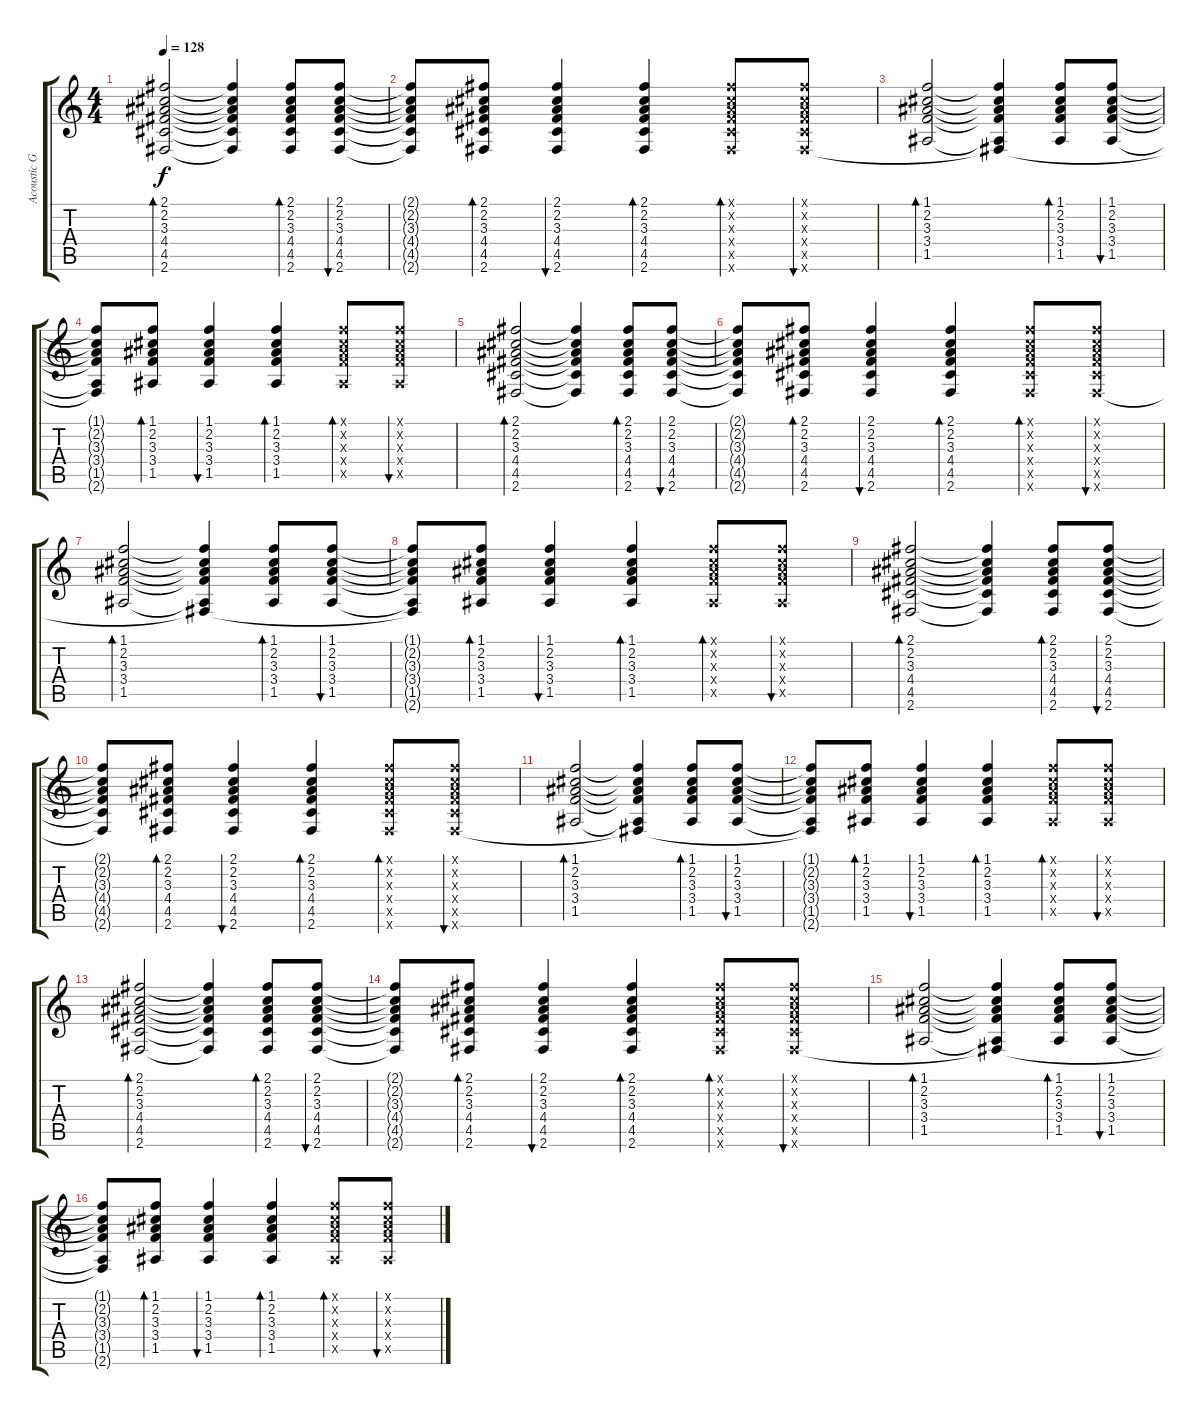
\track ("Acoustic Guitar 2" "Acoustic G") {instrument acousticguitarsteel}
\staff {score tabs}
\tuning (E4 B3 G3 D3 A2 E2) {hide}
\ts (4 4)
\tempo 128
\clef g2
\ks c
(2.1 2.2 3.3 4.4 4.5 2.6).2{bd 60 dy f} (2.1{t} 2.2{t} 3.3{t} 4.4{t} 4.5{t} 2.6{t}).4 (2.1 2.2 3.3 4.4 4.5 2.6).8{bd 60} (2.1 2.2 3.3 4.4 4.5 2.6).8{bu 60} |
(2.1{t} 2.2{t} 3.3{t} 4.4{t} 4.5{t} 2.6{t}).8 (2.1 2.2 3.3 4.4 4.5 2.6).8{bd 60} (2.1 2.2 3.3 4.4 4.5 2.6).4{bu 60} (2.1 2.2 3.3 4.4 4.5 2.6).4{bd 60} (2.1{x} 2.2{x} 3.3{x} 4.4{x} 4.5{x} 2.6{x}).8{bd 60} (2.1{x} 2.2{x} 3.3{x} 4.4{x} 4.5{x} 2.6{x}).8{bu 60} |
(1.1 2.2 3.3 3.4 1.5).2{bd 60} (1.1{t} 2.2{t} 3.3{t} 3.4{t} 1.5{t} 2.6{t}).4 (1.1 2.2 3.3 3.4 1.5).8{bd 60} (1.1 2.2 3.3 3.4 1.5).8{bu 60} |
(1.1{t} 2.2{t} 3.3{t} 3.4{t} 1.5{t} 2.6{t}).8 (1.1 2.2 3.3 3.4 1.5).8{bd 60} (1.1 2.2 3.3 3.4 1.5).4{bu 60} (1.1 2.2 3.3 3.4 1.5).4{bd 60} (1.1{x} 2.2{x} 3.3{x} 3.4{x} 1.5{x}).8{bd 60} (1.1{x} 2.2{x} 3.3{x} 3.4{x} 1.5{x}).8{bu 60} |
(2.1 2.2 3.3 4.4 4.5 2.6).2{bd 60} (2.1{t} 2.2{t} 3.3{t} 4.4{t} 4.5{t} 2.6{t}).4 (2.1 2.2 3.3 4.4 4.5 2.6).8{bd 60} (2.1 2.2 3.3 4.4 4.5 2.6).8{bu 60} |
(2.1{t} 2.2{t} 3.3{t} 4.4{t} 4.5{t} 2.6{t}).8 (2.1 2.2 3.3 4.4 4.5 2.6).8{bd 60} (2.1 2.2 3.3 4.4 4.5 2.6).4{bu 60} (2.1 2.2 3.3 4.4 4.5 2.6).4{bd 60} (2.1{x} 2.2{x} 3.3{x} 4.4{x} 4.5{x} 2.6{x}).8{bd 60} (2.1{x} 2.2{x} 3.3{x} 4.4{x} 4.5{x} 2.6{x}).8{bu 60} |
(1.1 2.2 3.3 3.4 1.5).2{bd 60} (1.1{t} 2.2{t} 3.3{t} 3.4{t} 1.5{t} 2.6{t}).4 (1.1 2.2 3.3 3.4 1.5).8{bd 60} (1.1 2.2 3.3 3.4 1.5).8{bu 60} |
(1.1{t} 2.2{t} 3.3{t} 3.4{t} 1.5{t} 2.6{t}).8 (1.1 2.2 3.3 3.4 1.5).8{bd 60} (1.1 2.2 3.3 3.4 1.5).4{bu 60} (1.1 2.2 3.3 3.4 1.5).4{bd 60} (1.1{x} 2.2{x} 3.3{x} 3.4{x} 1.5{x}).8{bd 60} (1.1{x} 2.2{x} 3.3{x} 3.4{x} 1.5{x}).8{bu 60} |
(2.1 2.2 3.3 4.4 4.5 2.6).2{bd 60} (2.1{t} 2.2{t} 3.3{t} 4.4{t} 4.5{t} 2.6{t}).4 (2.1 2.2 3.3 4.4 4.5 2.6).8{bd 60} (2.1 2.2 3.3 4.4 4.5 2.6).8{bu 60} |
(2.1{t} 2.2{t} 3.3{t} 4.4{t} 4.5{t} 2.6{t}).8 (2.1 2.2 3.3 4.4 4.5 2.6).8{bd 60} (2.1 2.2 3.3 4.4 4.5 2.6).4{bu 60} (2.1 2.2 3.3 4.4 4.5 2.6).4{bd 60} (2.1{x} 2.2{x} 3.3{x} 4.4{x} 4.5{x} 2.6{x}).8{bd 60} (2.1{x} 2.2{x} 3.3{x} 4.4{x} 4.5{x} 2.6{x}).8{bu 60} |
(1.1 2.2 3.3 3.4 1.5).2{bd 60} (1.1{t} 2.2{t} 3.3{t} 3.4{t} 1.5{t} 2.6{t}).4 (1.1 2.2 3.3 3.4 1.5).8{bd 60} (1.1 2.2 3.3 3.4 1.5).8{bu 60} |
(1.1{t} 2.2{t} 3.3{t} 3.4{t} 1.5{t} 2.6{t}).8 (1.1 2.2 3.3 3.4 1.5).8{bd 60} (1.1 2.2 3.3 3.4 1.5).4{bu 60} (1.1 2.2 3.3 3.4 1.5).4{bd 60} (1.1{x} 2.2{x} 3.3{x} 3.4{x} 1.5{x}).8{bd 60} (1.1{x} 2.2{x} 3.3{x} 3.4{x} 1.5{x}).8{bu 60} |
(2.1 2.2 3.3 4.4 4.5 2.6).2{bd 60} (2.1{t} 2.2{t} 3.3{t} 4.4{t} 4.5{t} 2.6{t}).4 (2.1 2.2 3.3 4.4 4.5 2.6).8{bd 60} (2.1 2.2 3.3 4.4 4.5 2.6).8{bu 60} |
(2.1{t} 2.2{t} 3.3{t} 4.4{t} 4.5{t} 2.6{t}).8 (2.1 2.2 3.3 4.4 4.5 2.6).8{bd 60} (2.1 2.2 3.3 4.4 4.5 2.6).4{bu 60} (2.1 2.2 3.3 4.4 4.5 2.6).4{bd 60} (2.1{x} 2.2{x} 3.3{x} 4.4{x} 4.5{x} 2.6{x}).8{bd 60} (2.1{x} 2.2{x} 3.3{x} 4.4{x} 4.5{x} 2.6{x}).8{bu 60} |
(1.1 2.2 3.3 3.4 1.5).2{bd 60} (1.1{t} 2.2{t} 3.3{t} 3.4{t} 1.5{t} 2.6{t}).4 (1.1 2.2 3.3 3.4 1.5).8{bd 60} (1.1 2.2 3.3 3.4 1.5).8{bu 60} |
(1.1{t} 2.2{t} 3.3{t} 3.4{t} 1.5{t} 2.6{t}).8 (1.1 2.2 3.3 3.4 1.5).8{bd 60} (1.1 2.2 3.3 3.4 1.5).4{bu 60} (1.1 2.2 3.3 3.4 1.5).4{bd 60} (1.1{x} 2.2{x} 3.3{x} 3.4{x} 1.5{x}).8{bd 60} (1.1{x} 2.2{x} 3.3{x} 3.4{x} 1.5{x}).8{bu 60}
